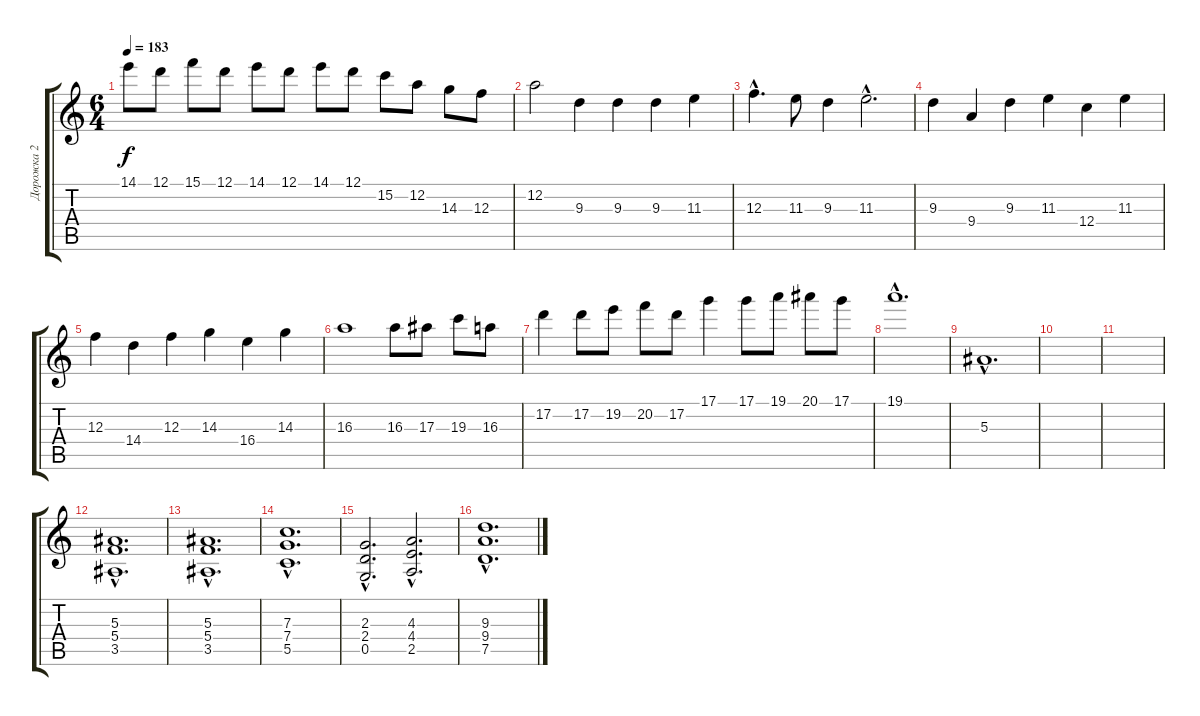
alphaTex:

\track ("Дорожка 2" "Дорожка 2") {instrument acousticguitarnylon}
\staff {score tabs}
\tuning (D4 A3 F3 C3 G2 D2) {hide}
\ts (6 4)
\tempo 183
\clef g2
\ks c
14.1.8{dy f} 12.1.8 15.1.8 12.1.8 14.1.8 12.1.8 14.1.8 12.1.8 15.2.8 12.2.8 14.3.8 12.3.8 |
12.2.2 9.3.4 9.3.4 9.3.4 11.3.4 |
12.3{hac}.4{d} 11.3.8 9.3.4 11.3{hac}.2{d} |
9.3.4 9.4.4 9.3.4 11.3.4 12.4.4 11.3.4 |
12.3.4 14.4.4 12.3.4 14.3.4 16.4.4 14.3.4 |
16.3.1 16.3.8 17.3.8 19.3.8 16.3.8 |
17.2.4 17.2.8 19.2.8 20.2.8 17.2.8 17.1.4 17.1.8 19.1.8 20.1.8 17.1.8 |
19.1{hac}.1{d} |
5.3{hac}.1{d instrument acousticguitarnylon} |
|
|
(5.3{hac} 5.4{hac} 3.5{hac}).1{d} |
(5.3{hac} 5.4{hac} 3.5{hac}).1{d} |
(7.3{hac} 7.4{hac} 5.5{hac}).1{d} |
(2.3{hac} 2.4{hac} 0.5{hac}).2{d} (4.3{hac} 4.4{hac} 2.5{hac}).2{d} |
(9.3{hac} 9.4{hac} 7.5{hac}).1{d}
